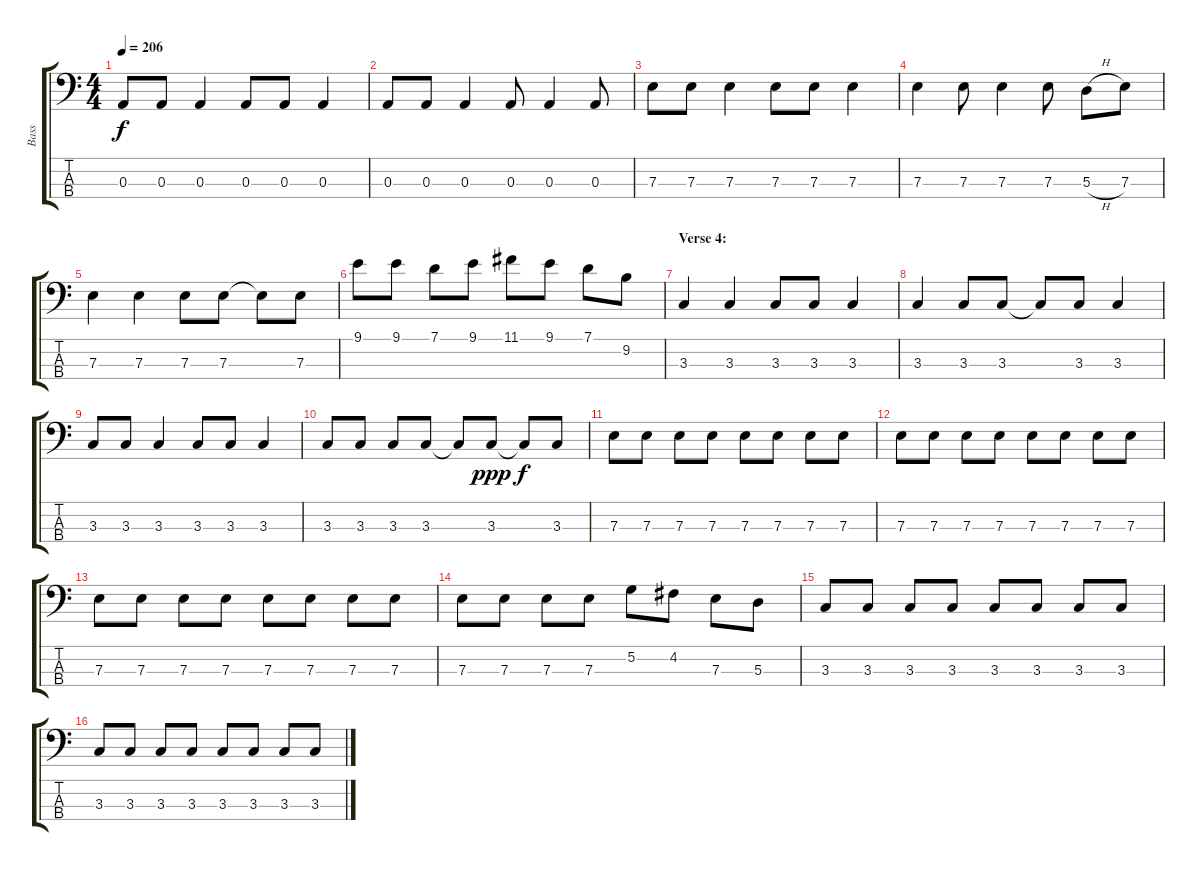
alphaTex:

\track ("Bass" "Bass") {instrument electricbasspick}
\staff {score tabs}
\tuning (G2 D2 A1 E1) {hide}
\ts (4 4)
\tempo 206
\clef f4
\ks c
0.3.8{dy f} 0.3.8 0.3.4 0.3.8 0.3.8 0.3.4 |
0.3.8 0.3.8 0.3.4 0.3.8 0.3.4 0.3.8 |
7.3.8 7.3.8 7.3.4 7.3.8 7.3.8 7.3.4 |
7.3.4 7.3.8 7.3.4 7.3.8 5.3{h}.8 7.3.8 |
7.3.4 7.3.4 7.3.8 7.3.8 7.3{t}.8 7.3.8 |
9.1.8 9.1.8 7.1.8 9.1.8 11.1.8 9.1.8 7.1.8 9.2.8 |
\section ("" "Verse 4:")
3.3.4 3.3.4 3.3.8 3.3.8 3.3.4 |
3.3.4 3.3.8 3.3.8 3.3{t}.8 3.3.8 3.3.4 |
3.3.8 3.3.8 3.3.4 3.3.8 3.3.8 3.3.4 |
3.3.8 3.3.8 3.3.8 3.3.8 3.3{t}.8 3.3.8{dy ppp} 3.3{t}.8{dy f} 3.3.8 |
7.3.8 7.3.8 7.3.8 7.3.8 7.3.8 7.3.8 7.3.8 7.3.8 |
7.3.8 7.3.8 7.3.8 7.3.8 7.3.8 7.3.8 7.3.8 7.3.8 |
7.3.8 7.3.8 7.3.8 7.3.8 7.3.8 7.3.8 7.3.8 7.3.8 |
7.3.8 7.3.8 7.3.8 7.3.8 5.2.8 4.2.8 7.3.8 5.3.8 |
3.3.8 3.3.8 3.3.8 3.3.8 3.3.8 3.3.8 3.3.8 3.3.8 |
3.3.8 3.3.8 3.3.8 3.3.8 3.3.8 3.3.8 3.3.8 3.3.8
